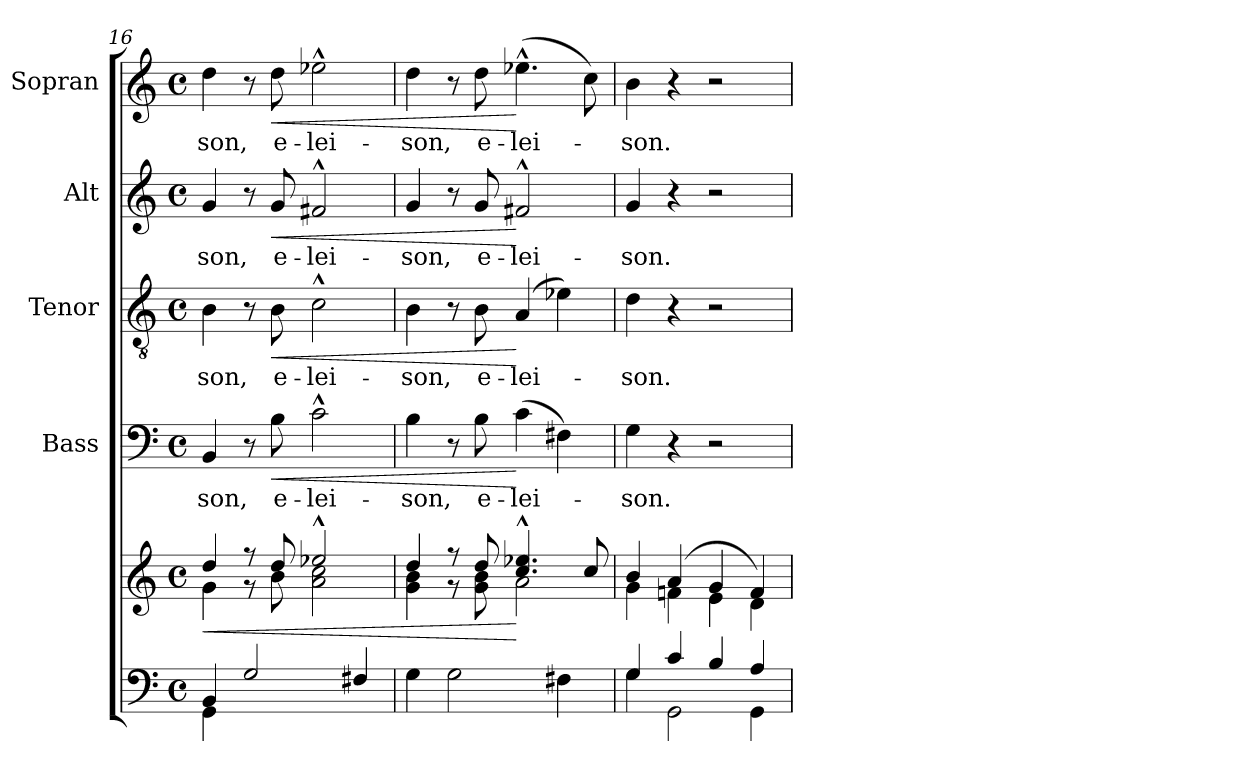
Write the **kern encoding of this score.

**kern	**kern	**dynam	**kern	**text	**dynam	**kern	**text	**dynam	**kern	**text	**dynam	**kern	**text	**dynam
*part5	*part5	*part5	*part4	*part4	*part4	*part3	*part3	*part3	*part2	*part2	*part2	*part1	*part1	*part1
*staff6	*staff5	*staff5/6	*staff4	*staff4	*staff4	*staff3	*staff3	*staff3	*staff2	*staff2	*staff2	*staff1	*staff1	*staff1
*	*	*	*I"Bass	*	*	*I"Tenor	*	*	*I"Alt	*	*	*I"Sopran	*	*
*	*	*	*I'B.	*	*	*I'T.	*	*	*I'A.	*	*	*I'S.	*	*
*clefF4	*clefG2	*	*clefF4	*	*	*clefGv2	*	*	*clefG2	*	*	*clefG2	*	*
*k[]	*k[]	*	*k[]	*	*	*k[]	*	*	*k[]	*	*	*k[]	*	*
*C:	*C:	*	*C:	*	*	*C:	*	*	*C:	*	*	*C:	*	*
*M4/4	*M4/4	*	*M4/4	*	*	*M4/4	*	*	*M4/4	*	*	*M4/4	*	*
*met(c)	*met(c)	*	*met(c)	*	*	*met(c)	*	*	*met(c)	*	*	*met(c)	*	*
=16	=16	=16	=16	=16	=16	=16	=16	=16	=16	=16	=16	=16	=16	=16
*^	*	*	*	*	*	*	*	*	*	*	*	*	*	*
!	!	!	!LO:HP:b	!	!LO:LY:b	!	!	!LO:LY:b	!	!	!LO:LY:b	!	!	!LO:LY:b	!
*	*	*^	*	*	*	*	*	*	*	*	*	*	*	*	*
4BB/	4GG\	4dd/	4g\	<	4BB/	-son,	.	4B\	-son,	.	4g/	-son,	.	4dd\	-son,	.
2G/	2.ryy	8r	8r	.	8r	.	.	8r	.	.	8r	.	.	8r	.	.
!	!	!	!	!	!	!LO:LY:b	!LO:HP:b	!	!LO:LY:b	!LO:HP:b	!	!LO:LY:b	!LO:HP:b	!	!LO:LY:b	!LO:HP:b
.	.	8dd/	8b\	.	8B\	e-	<	8B\	e-	<	8g/	e-	<	8dd\	e-	<
!	!	!	!	!	!	!LO:LY:b	!	!	!LO:LY:b	!	!	!LO:LY:b	!	!	!LO:LY:b	!
.	.	2ee-X^^>/	2a\ 2cc\	.	2c^^>\	-lei-	.	2c^^>\	-lei-	.	2f#X^^>/	-lei-	.	2ee-X^^>\	-lei-	.
4F#X/	.	.	.	.	.	.	.	.	.	.	.	.	.	.	.	.
*v	*v	*	*	*	*	*	*	*	*	*	*	*	*	*	*	*
!!LO:LB:g=z
=17	=17	=17	=17	=17	=17	=17	=17	=17	=17	=17	=17	=17	=17	=17	=17
!	!	!	!	!	!LO:LY:b	!	!	!LO:LY:b	!	!	!LO:LY:b	!	!	!LO:LY:b	!
4G\	4dd/	4g\ 4b\	.	4B\	-son,	.	4B\	-son,	.	4g/	-son,	.	4dd\	-son,	.
2G\	8r	8r	.	8r	.	.	8r	.	.	8r	.	.	8r	.	.
!	!	!	!	!	!LO:LY:b	!	!	!LO:LY:b	!	!	!LO:LY:b	!	!	!LO:LY:b	!
.	8dd/	8g\ 8b\	.	8B\	e-	.	8B\	e-	.	8g/	e-	.	8dd\	e-	.
!	!	!	!	!	!LO:LY:b	!	!	!LO:LY:b	!	!	!LO:LY:b	!	!	!LO:LY:b	!
.	4.cc/^^> 4.ee-X/^^>	2a\	[	(>4c\	-lei-	[	(4A/	-lei-	[	2f#X^^>/	-lei-	[	(>4.ee-X^^>\	-lei-	[
4F#X\	.	.	.	4F#X\)	.	.	4e-X\)	.	.	.	.	.	.	.	.
.	8cc/	.	.	.	.	.	.	.	.	.	.	.	8cc\)	.	.
=18	=18	=18	=18	=18	=18	=18	=18	=18	=18	=18	=18	=18	=18	=18	=18
*^	*	*	*	*	*	*	*	*	*	*	*	*	*	*	*
!	!	!	!	!	!	!LO:LY:b	!	!	!LO:LY:b	!	!	!LO:LY:b	!	!	!LO:LY:b	!
4G/	4G\	4b/	4g\	.	4G\	-son.	.	4d\	-son.	.	4g/	-son.	.	4b\	-son.	.
4c/	2GG\	(4a/	4fn\	.	4r	.	.	4r	.	.	4r	.	.	4r	.	.
4B/	.	4g/	4e\	.	2r	.	.	2r	.	.	2r	.	.	2r	.	.
4A/	4GG\	4f/)	4d\	.	.	.	.	.	.	.	.	.	.	.	.	.
*v	*v	*	*	*	*	*	*	*	*	*	*	*	*	*	*	*
*	*v	*v	*	*	*	*	*	*	*	*	*	*	*	*	*
=	=	=	=	=	=	=	=	=	=	=	=	=	=	=
*-	*-	*-	*-	*-	*-	*-	*-	*-	*-	*-	*-	*-	*-	*-
